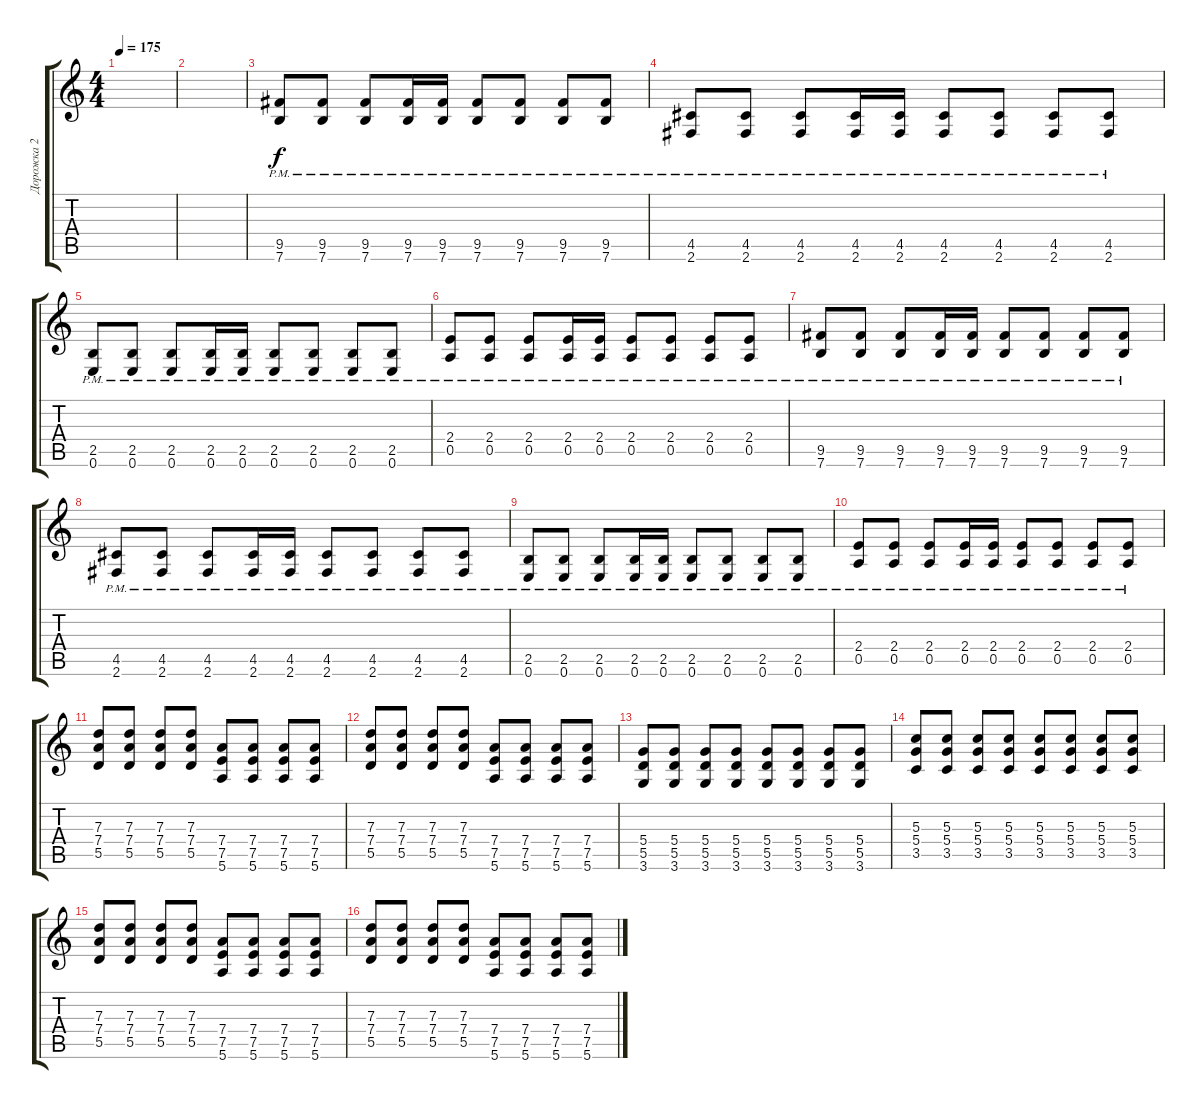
\track ("Дорожка 2" "Дорожка 2") {instrument distortionguitar}
\staff {score tabs}
\tuning (E4 B3 G3 D3 A2 E2) {hide}
\ts (4 4)
\tempo 175
\clef g2
\ks c
|
|
(9.5{pm} 7.6{pm}).8 (9.5{pm} 7.6{pm}).8 (9.5{pm} 7.6{pm}).8 (9.5{pm} 7.6{pm}).16 (9.5{pm} 7.6{pm}).16 (9.5{pm} 7.6{pm}).8 (9.5{pm} 7.6{pm}).8 (9.5{pm} 7.6{pm}).8 (9.5{pm} 7.6{pm}).8 |
(4.5{pm} 2.6{pm}).8 (4.5{pm} 2.6{pm}).8 (4.5{pm} 2.6{pm}).8 (4.5{pm} 2.6{pm}).16 (4.5{pm} 2.6{pm}).16 (4.5{pm} 2.6{pm}).8 (4.5{pm} 2.6{pm}).8 (4.5{pm} 2.6{pm}).8 (4.5{pm} 2.6{pm}).8 |
(2.5{pm} 0.6{pm}).8 (2.5{pm} 0.6{pm}).8 (2.5{pm} 0.6{pm}).8 (2.5{pm} 0.6{pm}).16 (2.5{pm} 0.6{pm}).16 (2.5{pm} 0.6{pm}).8 (2.5{pm} 0.6{pm}).8 (2.5{pm} 0.6{pm}).8 (2.5{pm} 0.6{pm}).8 |
(2.4{pm} 0.5{pm}).8 (2.4{pm} 0.5{pm}).8 (2.4{pm} 0.5{pm}).8 (2.4{pm} 0.5{pm}).16 (2.4{pm} 0.5{pm}).16 (2.4{pm} 0.5{pm}).8 (2.4{pm} 0.5{pm}).8 (2.4{pm} 0.5{pm}).8 (2.4{pm} 0.5{pm}).8 |
(9.5{pm} 7.6{pm}).8 (9.5{pm} 7.6{pm}).8 (9.5{pm} 7.6{pm}).8 (9.5{pm} 7.6{pm}).16 (9.5{pm} 7.6{pm}).16 (9.5{pm} 7.6{pm}).8 (9.5{pm} 7.6{pm}).8 (9.5{pm} 7.6{pm}).8 (9.5{pm} 7.6{pm}).8 |
(4.5{pm} 2.6{pm}).8 (4.5{pm} 2.6{pm}).8 (4.5{pm} 2.6{pm}).8 (4.5{pm} 2.6{pm}).16 (4.5{pm} 2.6{pm}).16 (4.5{pm} 2.6{pm}).8 (4.5{pm} 2.6{pm}).8 (4.5{pm} 2.6{pm}).8 (4.5{pm} 2.6{pm}).8 |
(2.5{pm} 0.6{pm}).8 (2.5{pm} 0.6{pm}).8 (2.5{pm} 0.6{pm}).8 (2.5{pm} 0.6{pm}).16 (2.5{pm} 0.6{pm}).16 (2.5{pm} 0.6{pm}).8 (2.5{pm} 0.6{pm}).8 (2.5{pm} 0.6{pm}).8 (2.5{pm} 0.6{pm}).8 |
(2.4{pm} 0.5{pm}).8 (2.4{pm} 0.5{pm}).8 (2.4{pm} 0.5{pm}).8 (2.4{pm} 0.5{pm}).16 (2.4{pm} 0.5{pm}).16 (2.4{pm} 0.5{pm}).8 (2.4{pm} 0.5{pm}).8 (2.4{pm} 0.5{pm}).8 (2.4{pm} 0.5{pm}).8 |
(7.3 7.4 5.5).8 (7.3 7.4 5.5).8 (7.3 7.4 5.5).8 (7.3 7.4 5.5).8 (7.4 7.5 5.6).8 (7.4 7.5 5.6).8 (7.4 7.5 5.6).8 (7.4 7.5 5.6).8 |
(7.3 7.4 5.5).8 (7.3 7.4 5.5).8 (7.3 7.4 5.5).8 (7.3 7.4 5.5).8 (7.4 7.5 5.6).8 (7.4 7.5 5.6).8 (7.4 7.5 5.6).8 (7.4 7.5 5.6).8 |
(5.4 5.5 3.6).8 (5.4 5.5 3.6).8 (5.4 5.5 3.6).8 (5.4 5.5 3.6).8 (5.4 5.5 3.6).8 (5.4 5.5 3.6).8 (5.4 5.5 3.6).8 (5.4 5.5 3.6).8 |
(5.3 5.4 3.5).8 (5.3 5.4 3.5).8 (5.3 5.4 3.5).8 (5.3 5.4 3.5).8 (5.3 5.4 3.5).8 (5.3 5.4 3.5).8 (5.3 5.4 3.5).8 (5.3 5.4 3.5).8 |
(7.3 7.4 5.5).8 (7.3 7.4 5.5).8 (7.3 7.4 5.5).8 (7.3 7.4 5.5).8 (7.4 7.5 5.6).8 (7.4 7.5 5.6).8 (7.4 7.5 5.6).8 (7.4 7.5 5.6).8 |
(7.3 7.4 5.5).8 (7.3 7.4 5.5).8 (7.3 7.4 5.5).8 (7.3 7.4 5.5).8 (7.4 7.5 5.6).8 (7.4 7.5 5.6).8 (7.4 7.5 5.6).8 (7.4 7.5 5.6).8
